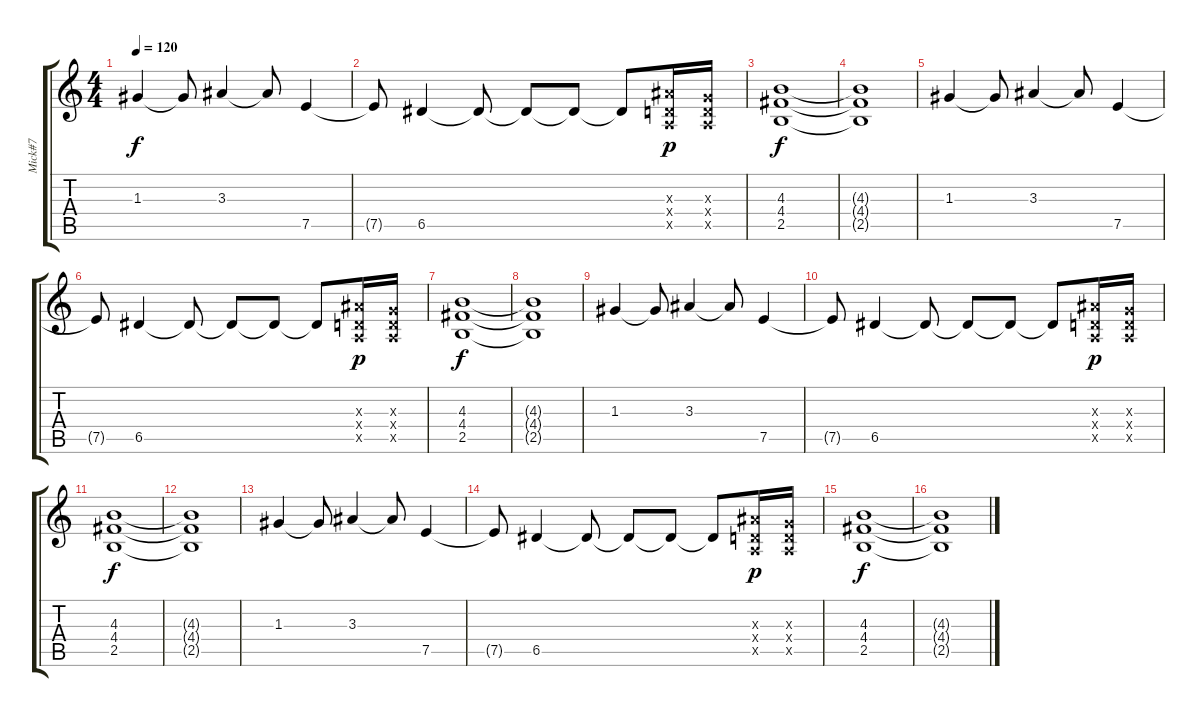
\track ("Mick#7" "Mick#7") {instrument acousticguitarsteel}
\staff {score tabs}
\tuning (E4 B3 G3 D3 A2 E2) {hide}
\ts (4 4)
\tempo 120
\clef g2
\ks c
1.3.4{dy f instrument acousticguitarsteel} 1.3{t}.8 3.3.4 3.3{t}.8 7.5.4 |
7.5{t}.8 6.5.4 6.5{t}.8 6.5{t}.8 6.5{t}.8 6.5{t}.8 (3.3{x} 0.4{x} 0.5{x}).16{dy p} (0.3{x} 0.4{x} 0.5{x}).16 |
(4.3 4.4 2.5).1{dy f} |
(4.3{t} 4.4{t} 2.5{t}).1 |
1.3.4 1.3{t}.8 3.3.4 3.3{t}.8 7.5.4 |
7.5{t}.8 6.5.4 6.5{t}.8 6.5{t}.8 6.5{t}.8 6.5{t}.8 (3.3{x} 0.4{x} 0.5{x}).16{dy p} (0.3{x} 0.4{x} 0.5{x}).16 |
(4.3 4.4 2.5).1{dy f} |
(4.3{t} 4.4{t} 2.5{t}).1 |
1.3.4 1.3{t}.8 3.3.4 3.3{t}.8 7.5.4 |
7.5{t}.8 6.5.4 6.5{t}.8 6.5{t}.8 6.5{t}.8 6.5{t}.8 (3.3{x} 0.4{x} 0.5{x}).16{dy p} (0.3{x} 0.4{x} 0.5{x}).16 |
(4.3 4.4 2.5).1{dy f} |
(4.3{t} 4.4{t} 2.5{t}).1 |
1.3.4 1.3{t}.8 3.3.4 3.3{t}.8 7.5.4 |
7.5{t}.8 6.5.4 6.5{t}.8 6.5{t}.8 6.5{t}.8 6.5{t}.8 (3.3{x} 0.4{x} 0.5{x}).16{dy p} (0.3{x} 0.4{x} 0.5{x}).16 |
(4.3 4.4 2.5).1{dy f} |
(4.3{t} 4.4{t} 2.5{t}).1
